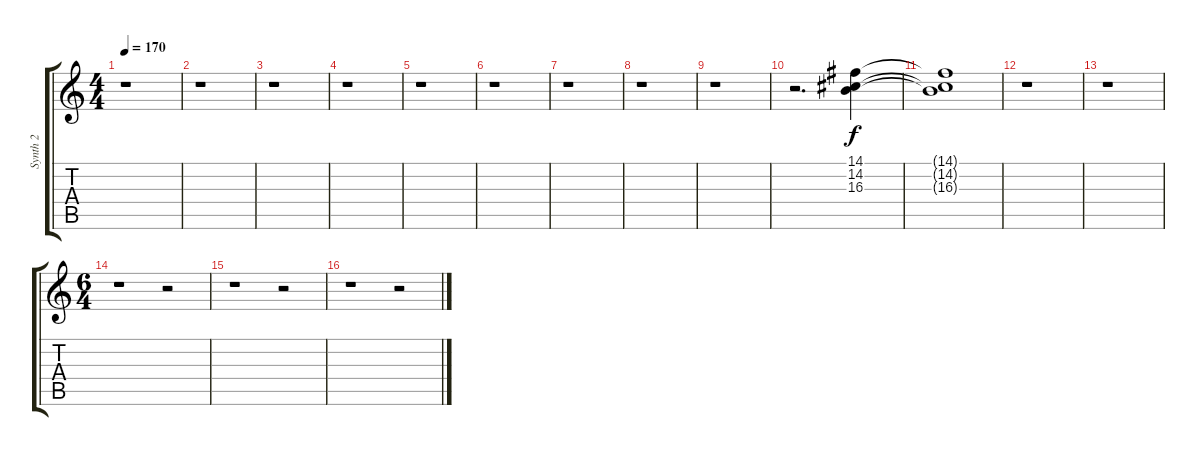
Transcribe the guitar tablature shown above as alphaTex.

\track ("Synth 2" "Synth 2") {instrument pad7halo}
\staff {score tabs}
\tuning (E4 B3 G3 D3 A2 E2) {hide}
\ts (4 4)
\tempo 170
\clef g2
\ks c
r.1{dy f} |
r.1 |
r.1 |
r.1 |
r.1 |
r.1 |
r.1 |
r.1 |
r.1 |
r.2{d} (14.1 14.2 16.3).4{volume 15 balance 8 instrument pad3polysynth} |
(14.1{t} 14.2{t} 16.3{t}).1 |
r.1{volume 11 balance 8 instrument pad7halo} |
r.1 |
\ts (6 4)
r.1 r.2 |
r.1 r.2 |
r.1 r.2
